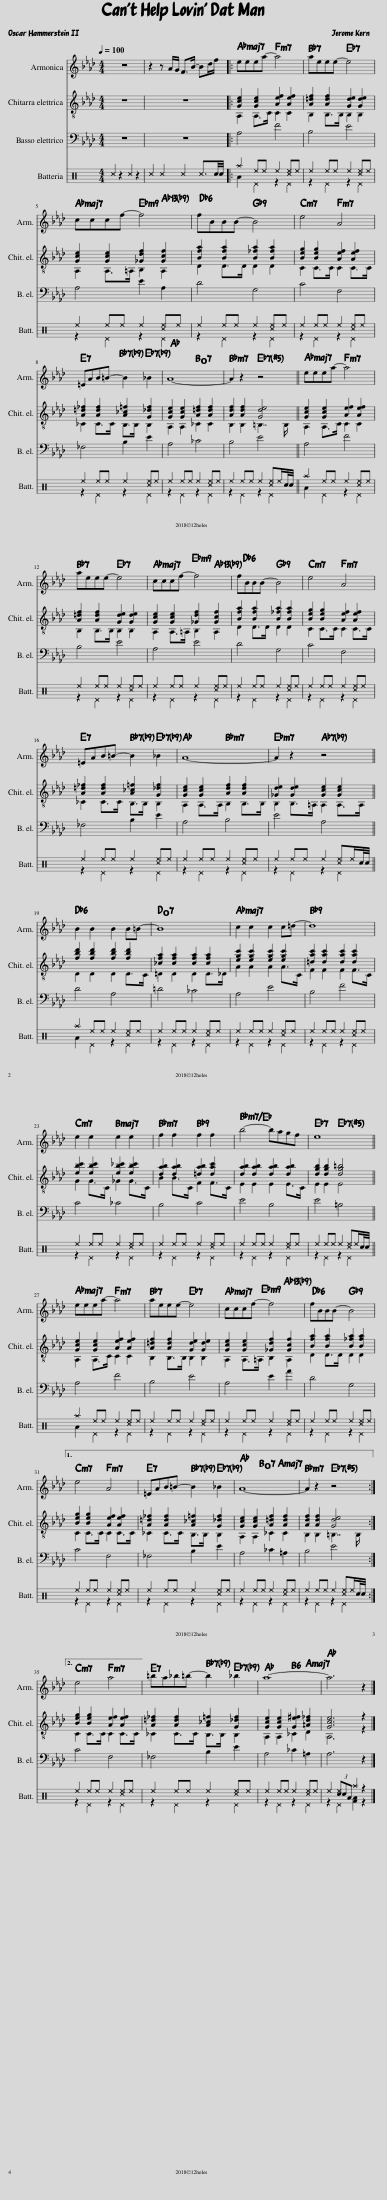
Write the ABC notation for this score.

X:1
%%score 1 ( 2 3 ) 4 ( 5 6 )
L:1/8
Q:1/4=100
M:4/4
I:linebreak $
K:Ab
V:1 treble
V:2 treble-8
V:3 treble-8
V:4 bass transpose=-12
V:5 perc
K:none
V:6 perc
K:none
V:1
 z8 | z2 z A/G/ F>B- Bd/f/ |: eeea- a4 | aeee- e4 |$ cccf- f4 | %5
 fBBB- B4 | e4 A4 |$ =EAB=B- B2 _B2 | A8- | A2 z2 z4 || %10
 eeea- a4 |$ aeee- e4 | cccf- f4 | fBBB- B4 | e4 A4 |$ %15
 =EAB=B- B2 _B2 | A8- | A2 z2 z4 ||$ B2 B2 B2 B=B- | B8 | %20
 c2 c2 c2 c=d- | d8 |$ e2 e2 e2 e2 | f2 f2 f2 f2 | b4- bagf | %25
 e8 ||$ eeea- a4 | aeee- e4 | cccf- f4 | fBBB- B4 |1$ %30
 e4 A4 | =EAB=B- B2 _B2 | A8- | A2 z2 z4 :|2$ e4 a4 || %35
 =ba_b=b- b2 _b2 | a8- | a6 z2 |] %38
V:2
 z8 | z8 |: [Gce]2 [Gce]2 [Aef]2 [Aef]2 | [A=df]2 [Adf]2 [Gde]2 [Gde]2 |$ [Gce]2 [Gce]2 [_Gdf]2 [Gcf]2 | %5
 [Bfa]2 [Bfa]2 [B_fa]2 [Bfa]2 | [Beg]2 [Beg]2 [Aef]2 [Aef]2 |$ [A=d_f]2 [Adf]2 [A_c=f]2 [G_df]2 | [Gce]2 [Gce]2 [A=df]2 [Adf]2 | [Adf]2 [Adf]2 [Gde]4 || %10
 [Gce]2 [Gce]2 [Aef]2 [Aef]2 |$ [A=df]2 [Adf]2 [Gde]2 [Gde]2 | [Gce]2 [Gce]2 [_Gdf]2 [Gcf]2 | [Bfa]2 [Bfa]2 [B_fa]2 [Bfa]2 | [Beg]2 [Beg]2 [Aef]2 [Aef]2 |$ %15
 [A=d_f]2 [Adf]2 [A_c=f]2 [G_df]2 | [Gce]2 [Gce]2 [Adf]2 [Adf]2 | [_Gde]2 [Gde]2 [Gce]2 [Gce]2 ||$ [fbd']2 [fbd']2 [fbd']2 [fbd']2 | [_cfa]2 [cfa]2 [cfa]2 [cfa]2 | %20
 [egc']2 [egc']2 [egc']2 [egc']2 | [=dac']2 [dac']2 [dac']2 [dac']2 |$ [ebc']2 [ebc']2 [eb_c']2 [ebc']2 | [dab]2 [dab]2 [=dab]2 [dac']2 | [dab]2 [dab]2 [dab]2 [dab]2 | %25
 [dgb]2 [dgb]2 [dg=b]4 ||$ [Gce]2 [Gce]2 [Aef]2 [Aef]2 | [A=df]2 [Adf]2 [Gde]2 [Gde]2 | [Gce]2 [Gce]2 [_Gdf]2 [Gcf]2 | [Bfa]2 [Bfa]2 [B_fa]2 [Bfa]2 |1$ %30
 [Beg]2 [Beg]2 [Aef]2 [Aef]2 | [A=d_f]2 [Adf]2 [A_c=f]2 [G_df]2 | [Gce]2 [Gce]2 [A=df]2 [Adf]2 | [Adf]2 [Adf]2 [Gde]4 :|2$ [Beg]2 [Beg]2 [Aef]2 [Aef]2 || %35
 [A=d_f]2 [Adf]2 [A_c=f]2 [G_df]2 | [Gce]2 [Gce]2 [Ge^f]2 [=Ad_f]2 | [Gce]6 z2 |] %38
V:3
 x8 | x8 |: A,2 A,>C C2 C2 | B,2 B,>B, B,2 B,2 |$ A,2 A,>=A, B,2 A,2 | %5
 D2 D>D D2 D2 | C2 C>C C2 C>C |$ _C2 C>C B,>B, B,2 | A,2 A,2 _C2 C2 | B,2 B,2 =B,7/2 B,/ || %10
 A,2 A,>C C2 C2 |$ B,2 B,>B, B,2 B,2 | A,2 A,>=A, B,2 A,2 | D2 D>D D2 D2 | C2 C>C C2 C>C |$ %15
 _C2 C>C B,>B, B,2 | A,2 A,>A, B,2 B,>B, | B,2 B,>=A, A,2 A,>A, ||$ D2 D2 D2 D>C | =D2 D2 D2 D>_D | %20
 A2 A2 A2 A>C | F2 F2 F2 F>C |$ G2 G>C _G2 G>C | B2 B>C F2 F>C | E2 E2 E2 E>C | %25
 E2 E2 E4 ||$ A,2 A,>C C2 C2 | B,2 B,>B, B,2 B,2 | A,2 A,>=A, B,2 A,2 | D2 D>D D2 D2 |1$ %30
 C2 C>C C2 C>C | _C2 C>C B,>B, B,2 | A,2 A,2 _C2 C2 | B,2 B,2 =B,7/2 B,/ :|2$ C2 C>C C2 C>C || %35
 _C2 C>C B,>B, B,2 | A,2 A,2 _C2 D2 | A,6 z2 |] %38
V:4
 z8 | z8 |: A,4 F4 | B,4 E4 |$ A,4 E2 A,2 | %5
 D4 G,4 | C4 F,4 |$ _F,4 B,2 E2 | A,4 _C4 | B,4 E4 || %10
 A,4 F4 |$ B,4 E4 | A,4 E4 | D4 G,4 | C4 F,4 |$ %15
 _F,4 B,2 E2 | A,4 B,4 | E4 A,4 ||$ D4 A,4 | =D4 _C4 | %20
 A,4 E4 | B,4 F4 |$ C4 _C4 | B,4 C4 | E4 B,4 | %25
 E4 =B,4 ||$ A,4 F4 | B,4 E4 | A,4 E2 A2 | D4 G,4 |1$ %30
 C4 F,4 | _F,4 B,2 E2 | A,4 _C2 =A,2 | B,4 E4 :|2$ C4 F,4 || %35
 _F,4 B,2 E2 | A,4 _C2 =A,2 | A,6 z2 |] %38
V:5
[K:C] ^c2 z2 ^c2 z2 | ^c2 ^c2 ^c2 ^c3/2c/4c/4 |: ^a2 ^e^e ^e2 [^c^e]^e | ^e2 ^e^e ^e2 [^c^e]^e |$ ^e2 ^e^e ^e2 [^c^e]^e | %5
 ^e2 ^e^e ^e2 [^c^e]^e | ^e2 ^e^e ^e2 [^c^e]^e |$ ^e2 ^e^e ^e2 [^c^e]^e | ^e2 ^e^e ^e2 [^c^e]^e | ^e2 ^e^e ^e2 [^c^e]^e/c/4c/4 || %10
 ^a2 ^e^e ^e2 [^c^e]^e |$ ^e2 ^e^e ^e2 [^c^e]^e | ^e2 ^e^e ^e2 [^c^e]^e | ^e2 ^e^e ^e2 [^c^e]^e | ^e2 ^e^e ^e2 [^c^e]^e |$ %15
 ^e2 ^e^e ^e2 [^c^e]^e | ^e2 ^e^e ^e2 [^c^e]^e | ^e2 ^e^e ^e2 [^c^e]^e/c/4c/4 ||$ ^a2 ^e^e ^e2 [^c^e]^e | ^e2 ^e^e ^e2 [^c^e]^e | %20
 ^e2 ^e^e ^e2 [^c^e]^e | ^e2 ^e^e ^e2 [^c^e]^e |$ ^e2 ^e^e ^e2 [^c^e]^e | ^e2 ^e^e ^e2 [^c^e]^e | ^e2 ^e^e ^e2 [^c^e]^e | %25
 ^e2 ^e^e ^e2 [^c^e]^e/c/4c/4 ||$ ^a2 ^e^e ^e2 [^c^e]^e | ^e2 ^e^e ^e2 [^c^e]^e | ^e2 ^e^e ^e2 [^c^e]^e | ^e2 ^e^e ^e2 [^c^e]^e |1$ %30
 ^e2 ^e^e ^e2 [^c^e]^e | ^e2 ^e^e ^e2 [^c^e]^e | ^e2 ^e^e ^e2 [^c^e]^e | ^e2 ^e^e ^e2 [^c^e]^e/c/4c/4 :|2$ ^e2 ^e^e ^e2 [^c^e]^e || %35
 ^e2 ^e^e ^e2 [^c^e]^e | ^e2 ^e^e ^e2 [^c^e]^e | ^e2 (3[c^e]cA ^a2 z2 |] %38
V:6
[K:C] x8 | x8 |: A2 ^D2 z2 ^D2 | z2 ^D2 z2 ^D2 |$ z2 ^D2 z2 ^D2 | %5
 z2 ^D2 z2 ^D2 | z2 ^D2 z2 ^D2 |$ z2 ^D2 z2 ^D2 | z2 ^D2 z2 ^D2 | z2 ^D2 z2 ^D2 || %10
 A2 ^D2 z2 ^D2 |$ z2 ^D2 z2 ^D2 | z2 ^D2 z2 ^D2 | z2 ^D2 z2 ^D2 | z2 ^D2 z2 ^D2 |$ %15
 z2 ^D2 z2 ^D2 | z2 ^D2 z2 ^D2 | z2 ^D2 z2 ^D2 ||$ A2 ^D2 z2 ^D2 | z2 ^D2 z2 ^D2 | %20
 z2 ^D2 z2 ^D2 | z2 ^D2 z2 ^D2 |$ z2 ^D2 z2 ^D2 | z2 ^D2 z2 ^D2 | z2 ^D2 z2 ^D2 | %25
 z2 ^D2 z2 ^D2 ||$ A2 ^D2 z2 ^D2 | z2 ^D2 z2 ^D2 | z2 ^D2 z2 ^D2 | z2 ^D2 z2 ^D2 |1$ %30
 z2 ^D2 z2 ^D2 | z2 ^D2 z2 ^D2 | z2 ^D2 z2 ^D2 | z2 ^D2 z2 ^D2 :|2$ z2 ^D2 z2 ^D2 || %35
 z2 ^D2 z2 ^D2 | z2 ^D2 z2 ^D2 | z2 ^D2 [FA]2 z2 |] %38
